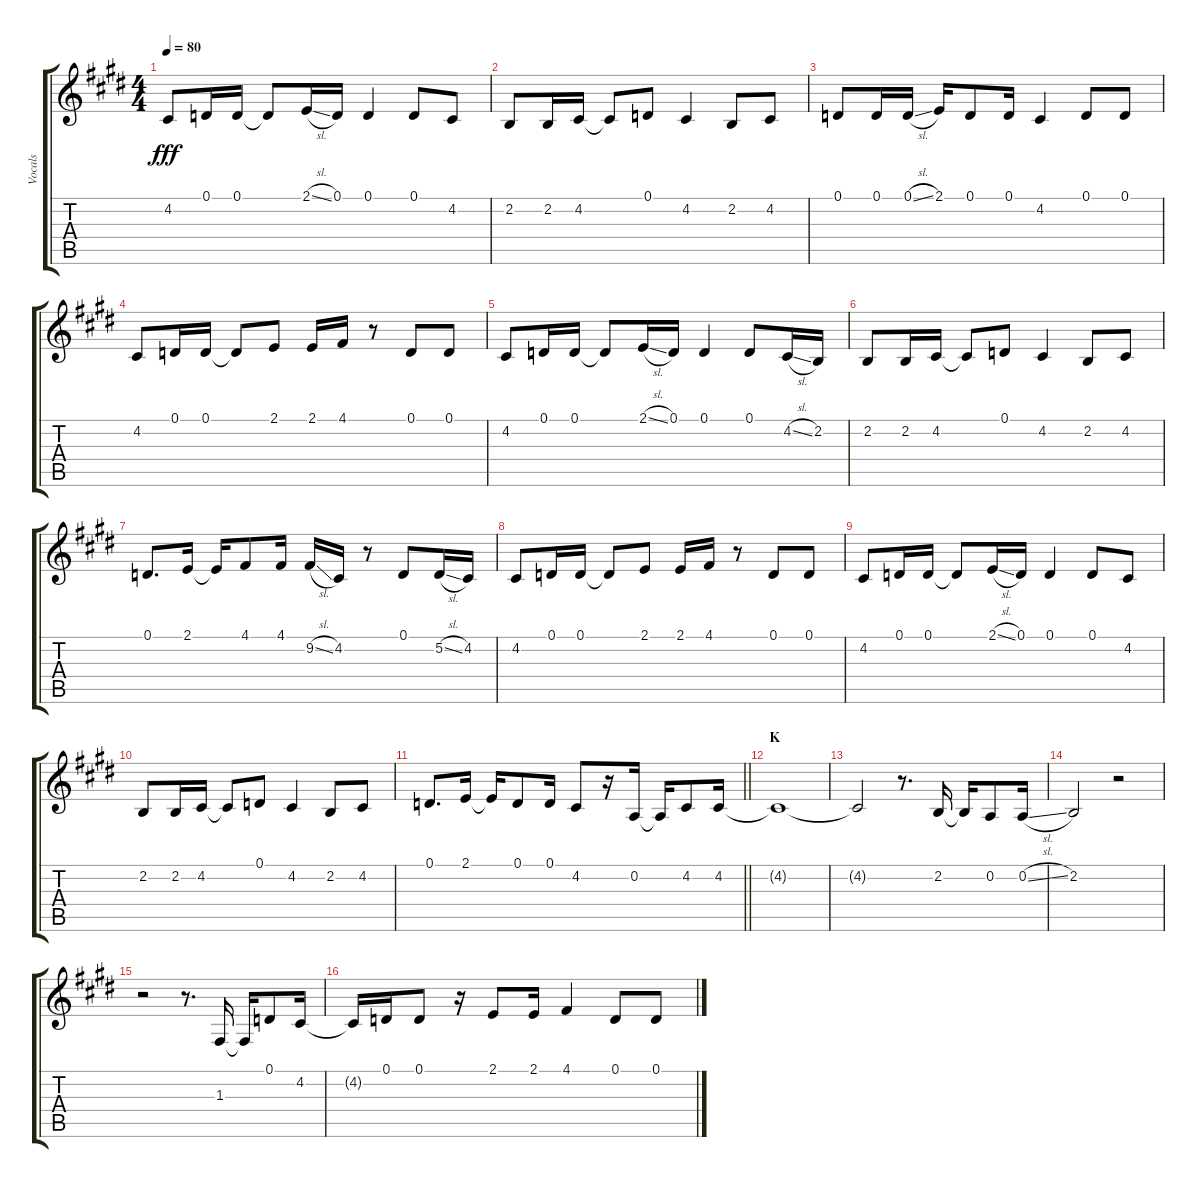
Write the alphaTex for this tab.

\track ("Vocals" "Vocals") {instrument voiceoohs}
\staff {score tabs}
\tuning (D4 A3 F3 C3 G2 D2) {hide}
\ts (4 4)
\tempo 80
\clef g2
\ks e
4.2.8{dy fff} 0.1.16 0.1.16 0.1{t}.8 2.1{sl}.16 0.1.16 0.1.4 0.1.8 4.2.8 |
2.2.8 2.2.16 4.2.16 4.2{t}.8 0.1.8 4.2.4 2.2.8 4.2.8 |
0.1.8 0.1.16 0.1{sl}.16 2.1.16 0.1.8 0.1.16 4.2.4 0.1.8 0.1.8 |
4.2.8 0.1.16 0.1.16 0.1{t}.8 2.1.8 2.1.16 4.1.16 r.8 0.1.8 0.1.8 |
4.2.8 0.1.16 0.1.16 0.1{t}.8 2.1{sl}.16 0.1.16 0.1.4 0.1.8 4.2{sl}.16 2.2.16 |
2.2.8 2.2.16 4.2.16 4.2{t}.8 0.1.8 4.2.4 2.2.8 4.2.8 |
0.1.8{d} 2.1.16 2.1{t}.16 4.1.8 4.1.16 9.2{sl}.16 4.2.16 r.8 0.1.8 5.2{sl}.16 4.2.16 |
4.2.8 0.1.16 0.1.16 0.1{t}.8 2.1.8 2.1.16 4.1.16 r.8 0.1.8 0.1.8 |
4.2.8 0.1.16 0.1.16 0.1{t}.8 2.1{sl}.16 0.1.16 0.1.4 0.1.8 4.2.8 |
2.2.8 2.2.16 4.2.16 4.2{t}.8 0.1.8 4.2.4 2.2.8 4.2.8 |
\barLineRight lightlight
0.1.8{d} 2.1.16 2.1{t}.16 0.1.8 0.1.16 4.2.8 r.16 0.2.16 0.2{t}.16 4.2.8 4.2.16 |
\section ("" "K")
4.2{t}.1 |
4.2{t}.2 r.8{d} 2.2.16 2.2{t}.16 0.2.8 0.2{sl}.16 |
2.2.2 r.2 |
r.2 r.8{d} 1.3.16 1.3{t}.16 0.1.8 4.2.16 |
4.2{t}.16 0.1.16 0.1.8 r.16 2.1.8 2.1.16 4.1.4 0.1.8 0.1.8
